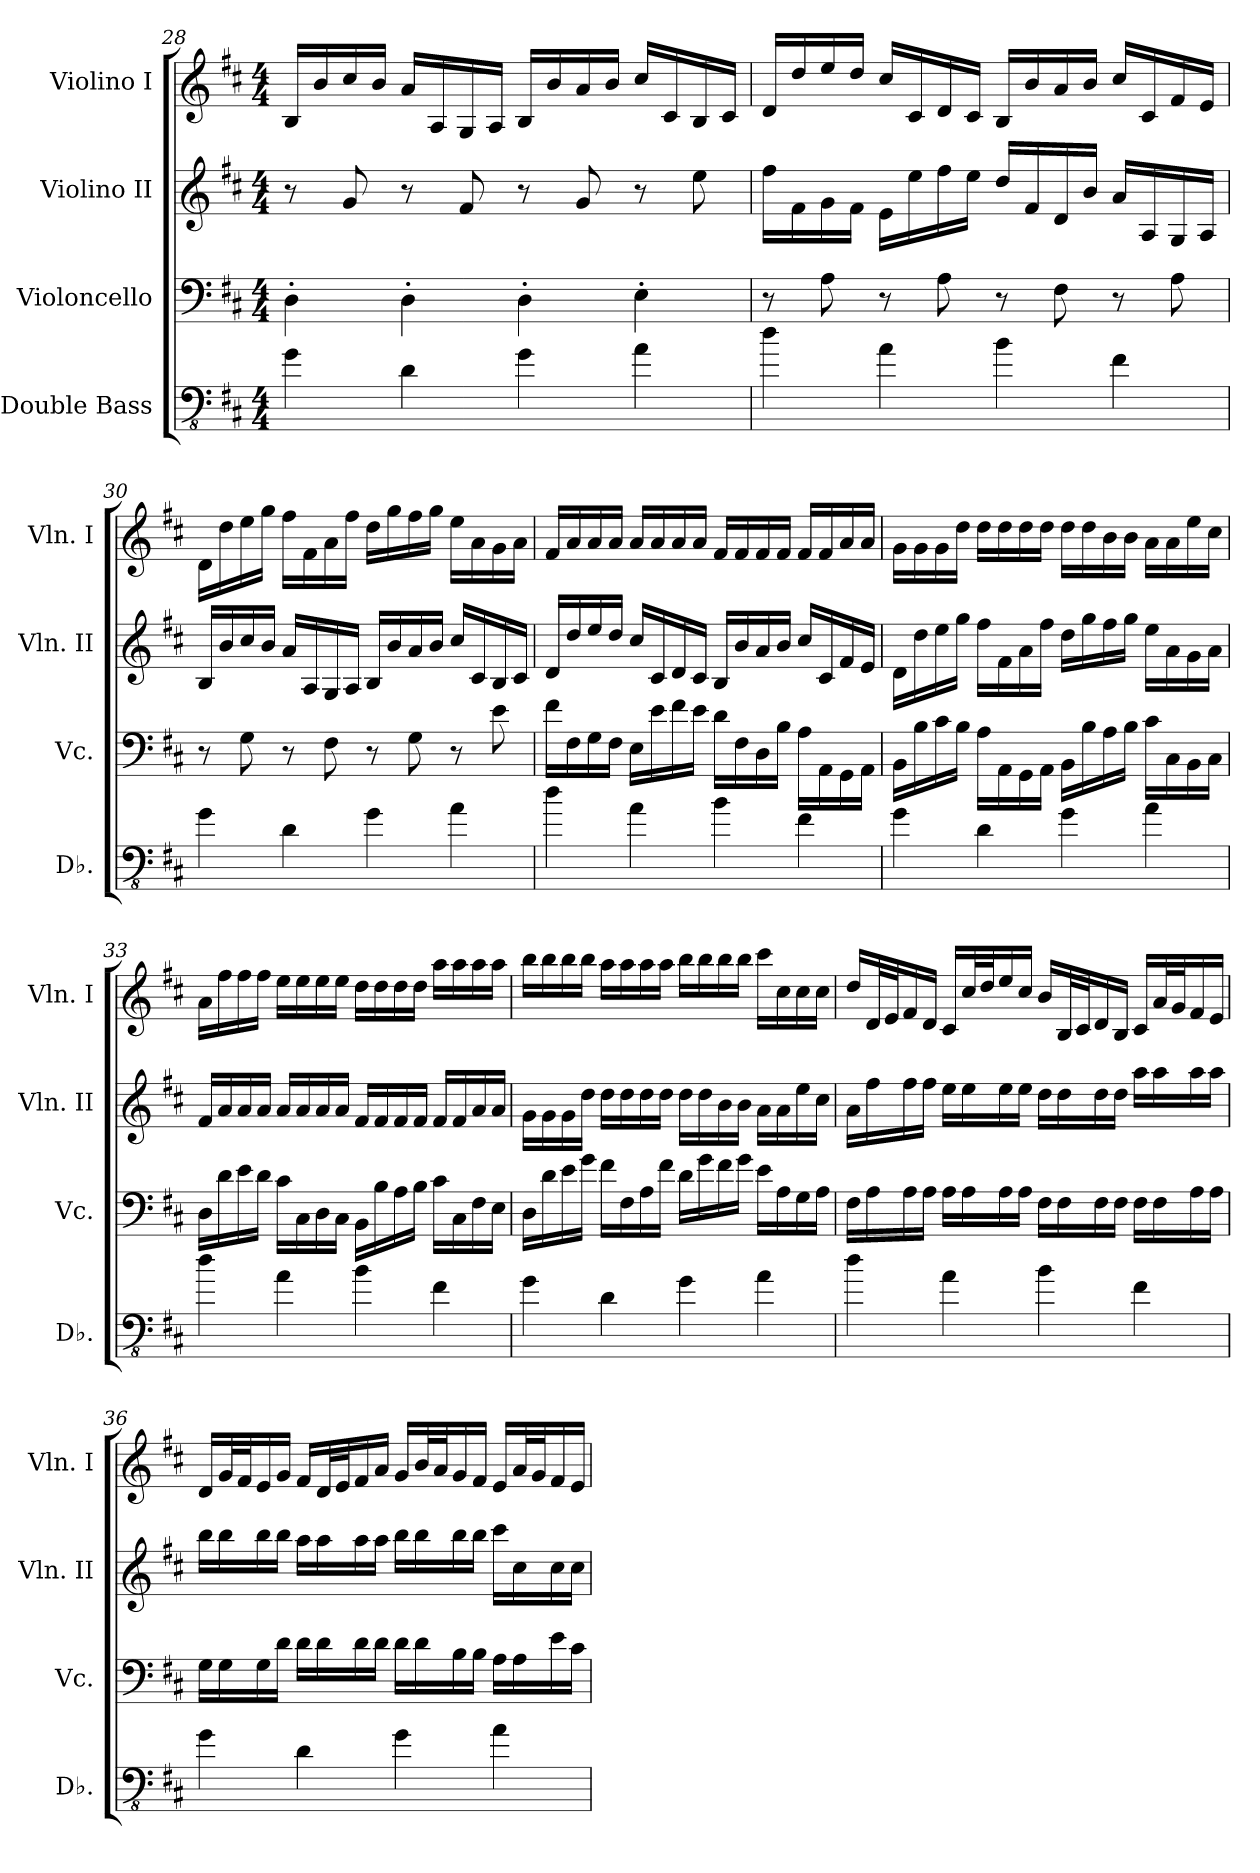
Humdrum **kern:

**kern	**kern	**kern	**kern
*part4	*part3	*part2	*part1
*staff4	*staff3	*staff2	*staff1
*I"Double Bass	*I"Violoncello	*I"Violino II	*I"Violino I
*I'Db.	*I'Vc.	*I'Vln. II	*I'Vln. I
*clefFv4	*clefF4	*clefG2	*clefG2
*ITrd7c12	*	*	*
*k[f#c#]	*k[f#c#]	*k[f#c#]	*k[f#c#]
*M4/4	*M4/4	*M4/4	*M4/4
=28	=28	=28	=28
4GG\	4D'\	8r	16B/LL
.	.	.	16b/
.	.	8g/	16cc#/
.	.	.	16b/JJ
4DD\	4D'\	8r	16a/LL
.	.	.	16A/
.	.	8f#/	16G/
.	.	.	16A/JJ
4GG\	4D'\	8r	16B/LL
.	.	.	16b/
.	.	8g/	16a/
.	.	.	16b/JJ
4AA\	4E'\	8r	16cc#/LL
.	.	.	16c#/
.	.	8ee\	16B/
.	.	.	16c#/JJ
!!LO:LB:g=z
=29	=29	=29	=29
4D\	8r	16ff#\LL	16d/LL
.	.	16f#\	16dd/
.	8A\	16g\	16ee/
.	.	16f#\JJ	16dd/JJ
4AA\	8r	16e\LL	16cc#/LL
.	.	16ee\	16c#/
.	8A\	16ff#\	16d/
.	.	16ee\JJ	16c#/JJ
4BB\	8r	16dd/LL	16B/LL
.	.	16f#/	16b/
.	8F#\	16d/	16a/
.	.	16b/JJ	16b/JJ
4FF#\	8r	16a/LL	16cc#/LL
.	.	16A/	16c#/
.	8A\	16G/	16f#/
.	.	16A/JJ	16e/JJ
=30	=30	=30	=30
4GG\	8r	16B/LL	16d\LL
.	.	16b/	16dd\
.	8G\	16cc#/	16ee\
.	.	16b/JJ	16gg\JJ
4DD\	8r	16a/LL	16ff#\LL
.	.	16A/	16f#\
.	8F#\	16G/	16a\
.	.	16A/JJ	16ff#\JJ
4GG\	8r	16B/LL	16dd\LL
.	.	16b/	16gg\
.	8G\	16a/	16ff#\
.	.	16b/JJ	16gg\JJ
4AA\	8r	16cc#/LL	16ee\LL
.	.	16c#/	16a\
.	8e\	16B/	16g\
.	.	16c#/JJ	16a\JJ
!!LO:PB:g=z
=31	=31	=31	=31
4D\	16f#\LL	16d/LL	16f#/LL
.	16F#\	16dd/	16a/
.	16G\	16ee/	16a/
.	16F#\JJ	16dd/JJ	16a/JJ
4AA\	16E\LL	16cc#/LL	16a/LL
.	16e\	16c#/	16a/
.	16f#\	16d/	16a/
.	16e\JJ	16c#/JJ	16a/JJ
4BB\	16d\LL	16B/LL	16f#/LL
.	16F#\	16b/	16f#/
.	16D\	16a/	16f#/
.	16B\JJ	16b/JJ	16f#/JJ
4FF#\	16A\LL	16cc#/LL	16f#/LL
.	16AA\	16c#/	16f#/
.	16GG\	16f#/	16a/
.	16AA\JJ	16e/JJ	16a/JJ
=32	=32	=32	=32
4GG\	16BB\LL	16d\LL	16g\LL
.	16B\	16dd\	16g\
.	16c#\	16ee\	16g\
.	16B\JJ	16gg\JJ	16dd\JJ
4DD\	16A\LL	16ff#\LL	16dd\LL
.	16AA\	16f#\	16dd\
.	16GG\	16a\	16dd\
.	16AA\JJ	16ff#\JJ	16dd\JJ
4GG\	16BB\LL	16dd\LL	16dd\LL
.	16B\	16gg\	16dd\
.	16A\	16ff#\	16b\
.	16B\JJ	16gg\JJ	16b\JJ
4AA\	16c#\LL	16ee\LL	16a\LL
.	16C#\	16a\	16a\
.	16BB\	16g\	16ee\
.	16C#\JJ	16a\JJ	16cc#\JJ
!!LO:LB:g=z
=33	=33	=33	=33
4D\	16D\LL	16f#/LL	16a\LL
.	16d\	16a/	16ff#\
.	16e\	16a/	16ff#\
.	16d\JJ	16a/JJ	16ff#\JJ
4AA\	16c#\LL	16a/LL	16ee\LL
.	16C#\	16a/	16ee\
.	16D\	16a/	16ee\
.	16C#\JJ	16a/JJ	16ee\JJ
4BB\	16BB\LL	16f#/LL	16dd\LL
.	16B\	16f#/	16dd\
.	16A\	16f#/	16dd\
.	16B\JJ	16f#/JJ	16dd\JJ
4FF#\	16c#\LL	16f#/LL	16aa\LL
.	16C#\	16f#/	16aa\
.	16F#\	16a/	16aa\
.	16E\JJ	16a/JJ	16aa\JJ
=34	=34	=34	=34
4GG\	16D\LL	16g\LL	16bb\LL
.	16d\	16g\	16bb\
.	16e\	16g\	16bb\
.	16g\JJ	16dd\JJ	16bb\JJ
4DD\	16f#\LL	16dd\LL	16aa\LL
.	16F#\	16dd\	16aa\
.	16A\	16dd\	16aa\
.	16f#\JJ	16dd\JJ	16aa\JJ
4GG\	16d\LL	16dd\LL	16bb\LL
.	16g\	16dd\	16bb\
.	16f#\	16b\	16bb\
.	16g\JJ	16b\JJ	16bb\JJ
4AA\	16e\LL	16a\LL	16ccc#\LL
.	16A\	16a\	16cc#\
.	16G\	16ee\	16cc#\
.	16A\JJ	16cc#\JJ	16cc#\JJ
!!LO:LB:g=z
=35	=35	=35	=35
4D\	16F#\LL	16a\LL	16dd/LL
.	16A\	16ff#\	32d/L
.	.	.	32e/J
.	16A\	16ff#\	16f#/
.	16A\JJ	16ff#\JJ	16d/JJ
4AA\	16A\LL	16ee\LL	16c#/LL
.	16A\	16ee\	32cc#/L
.	.	.	32dd/J
.	16A\	16ee\	16ee/
.	16A\JJ	16ee\JJ	16cc#/JJ
4BB\	16F#\LL	16dd\LL	16b/LL
.	16F#\	16dd\	32B/L
.	.	.	32c#/J
.	16F#\	16dd\	16d/
.	16F#\JJ	16dd\JJ	16B/JJ
4FF#\	16F#\LL	16aa\LL	16c#/LL
.	16F#\	16aa\	32a/L
.	.	.	32g/J
.	16A\	16aa\	16f#/
.	16A\JJ	16aa\JJ	16e/JJ
!!LO:PB:g=z
=36	=36	=36	=36
4GG\	16G\LL	16bb\LL	16d/LL
.	16G\	16bb\	32g/L
.	.	.	32f#/J
.	16G\	16bb\	16e/
.	16d\JJ	16bb\JJ	16g/JJ
4DD\	16d\LL	16aa\LL	16f#/LL
.	16d\	16aa\	32d/L
.	.	.	32e/J
.	16d\	16aa\	16f#/
.	16d\JJ	16aa\JJ	16a/JJ
4GG\	16d\LL	16bb\LL	16g/LL
.	16d\	16bb\	32b/L
.	.	.	32a/J
.	16B\	16bb\	16g/
.	16B\JJ	16bb\JJ	16f#/JJ
4AA\	16A\LL	16ccc#\LL	16e/LL
.	16A\	16cc#\	32a/L
.	.	.	32g/J
.	16e\	16cc#\	16f#/
.	16c#\JJ	16cc#\JJ	16e/JJ
=	=	=	=
*-	*-	*-	*-
